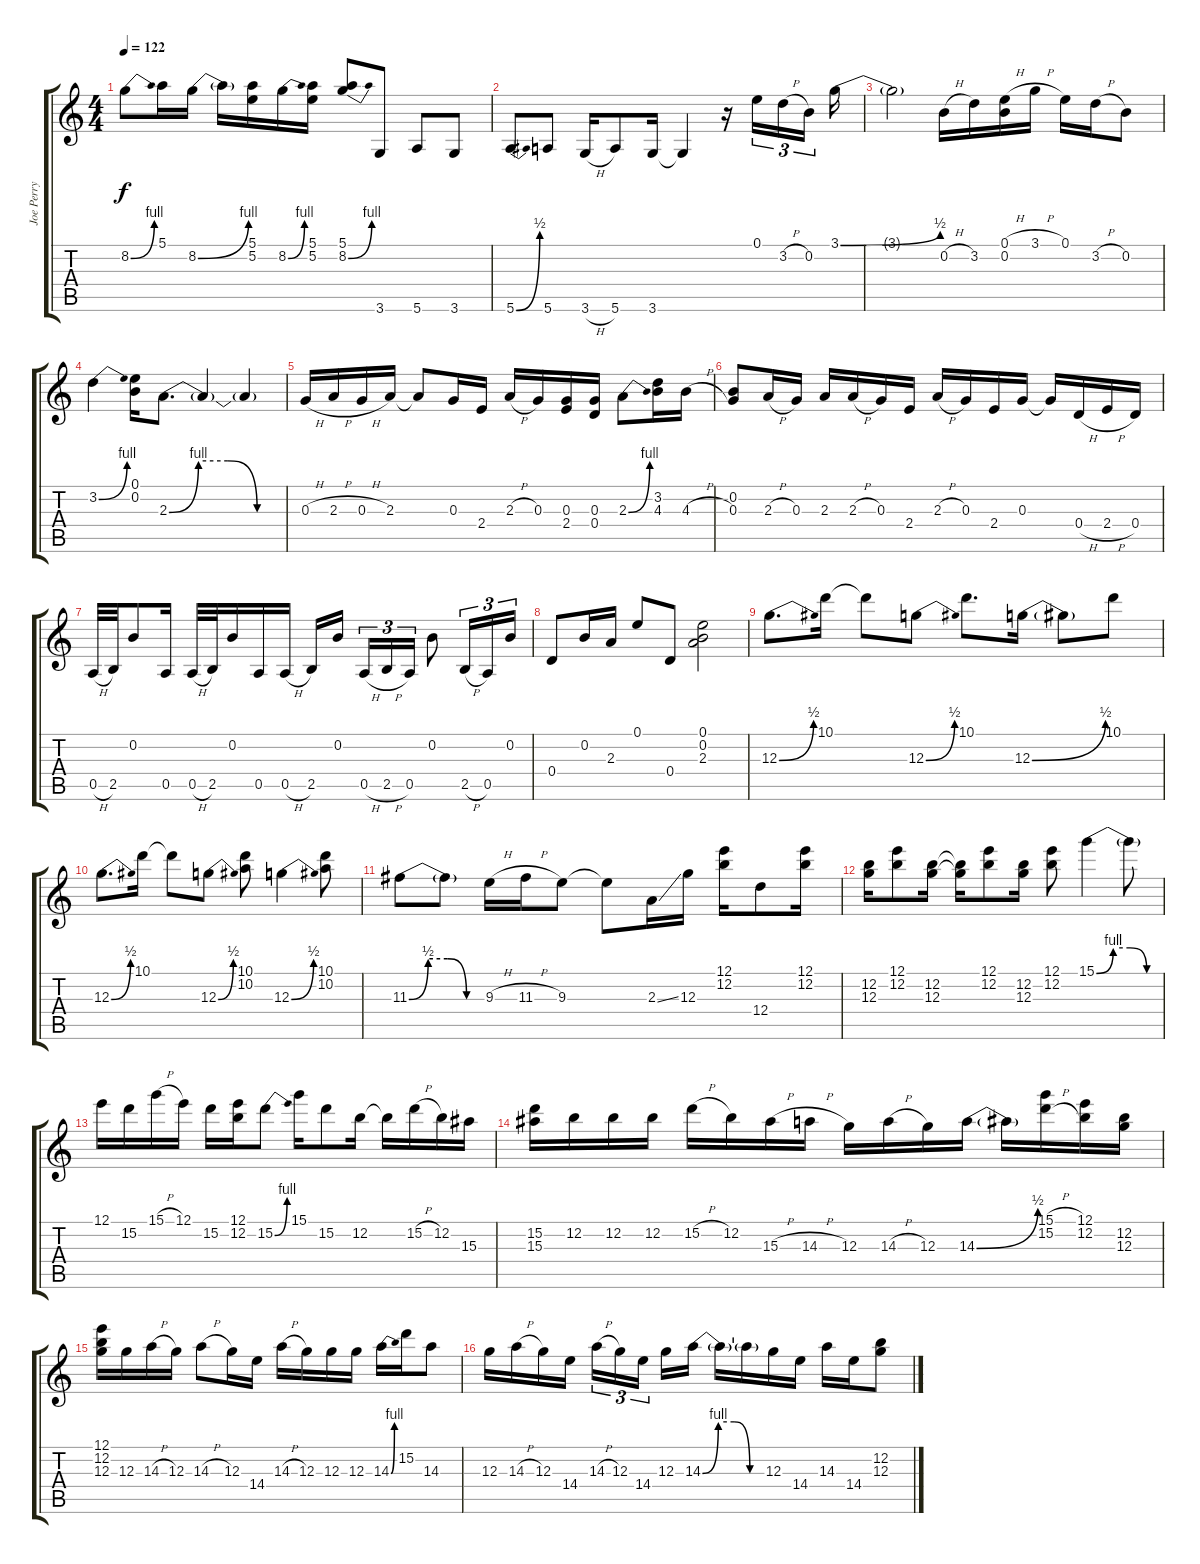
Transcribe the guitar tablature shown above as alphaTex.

\track ("Joe Perry" "Joe Perry") {instrument overdrivenguitar}
\staff {score tabs}
\tuning (E4 B3 G3 D3 A2 E2) {hide}
\ts (4 4)
\tempo 122
\clef g2
\ks c
8.2{be (bend 0 0 60 4)}.8{dy f} 5.1.16 8.2{be (bend 0 0 60 4)}.16 8.2{t}.16 (5.1 5.2).16 8.2{be (bend 0 0 60 4)}.16 (5.1 5.2).16 (5.1 8.2{be (bend 0 0 60 4)}).8 3.6.8 5.6.8 3.6.8 |
5.6{be (bend 0 0 60 2)}.8 5.6.8 3.6{h}.16 5.6.8 3.6.16 3.6{t}.4 r.16 0.1.16{tu (3 2)} 3.2{h}.16{tu (3 2)} 0.2.16{tu (3 2) beam splitsecondary} 3.1{be (bend 0 0 60 2)}.16 |
3.1{t}.2 0.2{h}.16 3.2.16 (0.1{h} 0.2).16 3.1{h}.16 0.1.16 3.2{h}.16 0.2.8 |
3.2{be (bend 0 0 60 4)}.4 (0.1 0.2).16 2.3{be (custom 0 0 15 4 30 4 45 0 60 0)}.8{d} 2.3{t}.4 2.3{t}.4 |
0.3{h}.16 2.3{h}.16 0.3{h}.16 2.3.16 2.3{t}.8 0.3.16 2.4.16 2.3{h}.16 0.3.16 (0.3 2.4).16 (0.3 0.4).16 2.3{be (bend 0 0 60 4)}.8 (3.2 4.3).16 4.3{h}.16 |
(0.2 0.3).8 2.3{h}.16 0.3.16 2.3.16 2.3{h}.16 0.3.16 2.4.16 2.3{h}.16 0.3.16 2.4.16 0.3.16 0.3{t}.16 0.4{h}.16 2.4{h}.16 0.4.16 |
0.5{h}.32 2.5.32 0.2.8 0.5.16 0.5{h}.32 2.5.32 0.2.16 0.5.16 0.5{h}.16 2.5.16 0.2.16{beam splitsecondary} 0.5{h}.16{tu (3 2)} 2.5{h}.16{tu (3 2)} 0.5.16{tu (3 2)} 0.2.8 2.5{h}.16{tu (3 2)} 0.5.16{tu (3 2)} 0.2.16{tu (3 2)} |
0.4.8 0.2.16 2.3.16 0.1.8 0.4.8 (0.1 0.2 2.3).2 |
12.3{be (bend 0 0 60 2)}.8{d} 10.1.16 10.1{t}.8 12.3{be (bend 0 0 60 2)}.8 10.1.8{d} 12.3{be (bend 0 0 60 2)}.16 12.3{t}.8 10.1.8 |
12.3{be (bend 0 0 60 2)}.8{d} 10.1.16 10.1{t}.8 12.3{be (bend 0 0 60 2)}.8 (10.1 10.2).8 12.3{be (bend 0 0 60 2)}.4 (10.1 10.2).8 |
11.3{be (custom 0 0 15 2 30 2 45 0 60 0)}.8 11.3{t}.8 9.3{h}.16 11.3{h}.16 9.3.8 9.3{t}.8 2.3{ss}.16 12.3.16 (12.1 12.2).16 12.4.8 (12.1 12.2).16 |
(12.2 12.3).16 (12.1 12.2).8 (12.2 12.3).16 (12.2{t} 12.3{t}).16 (12.1 12.2).8 (12.2 12.3).16 (12.1 12.2).8 15.1{be (custom 0 0 15 4 30 4 45 0 60 0)}.4 15.1{t}.8 |
12.1.16 15.2.16 15.1{h}.16 12.1.16 15.2.16 (12.1 12.2).16 15.2{be (bend 0 0 60 4)}.8 15.1.16 15.2.8 12.2.16 12.2{t}.16 15.2{h}.16 12.2.16 15.3.16 |
(15.2 15.3).16 12.2.16 12.2.16 12.2.16 15.2{h}.16 12.2.16 15.3{h}.16 14.3{h}.16 12.3.16 14.3{h}.16 12.3.16 14.3{be (bend 0 0 60 2)}.16 14.3{t}.16 (15.1{h} 15.2{h}).16 (12.1 12.2).16 (12.2 12.3).16 |
(12.1 12.2 12.3).16 12.3.16 14.3{h}.16 12.3.16 14.3{h}.8 12.3.16 14.4.16 14.3{h}.16 12.3.16 12.3.16 12.3.16 14.3{be (bend 0 0 60 4)}.16 15.2.16 14.3.8 |
12.3.16 14.3{h}.16 12.3.16 14.4.16 14.3{h}.16{tu (3 2)} 12.3.16{tu (3 2)} 14.4.16{tu (3 2) beam splitsecondary} 12.3.16 14.3{be (custom 0 0 15 4 30 4 45 0 60 0)}.16 14.3{t}.16 14.3{t}.16 12.3.16 14.4.16 14.3.16 14.4.16 (12.2 12.3).8
